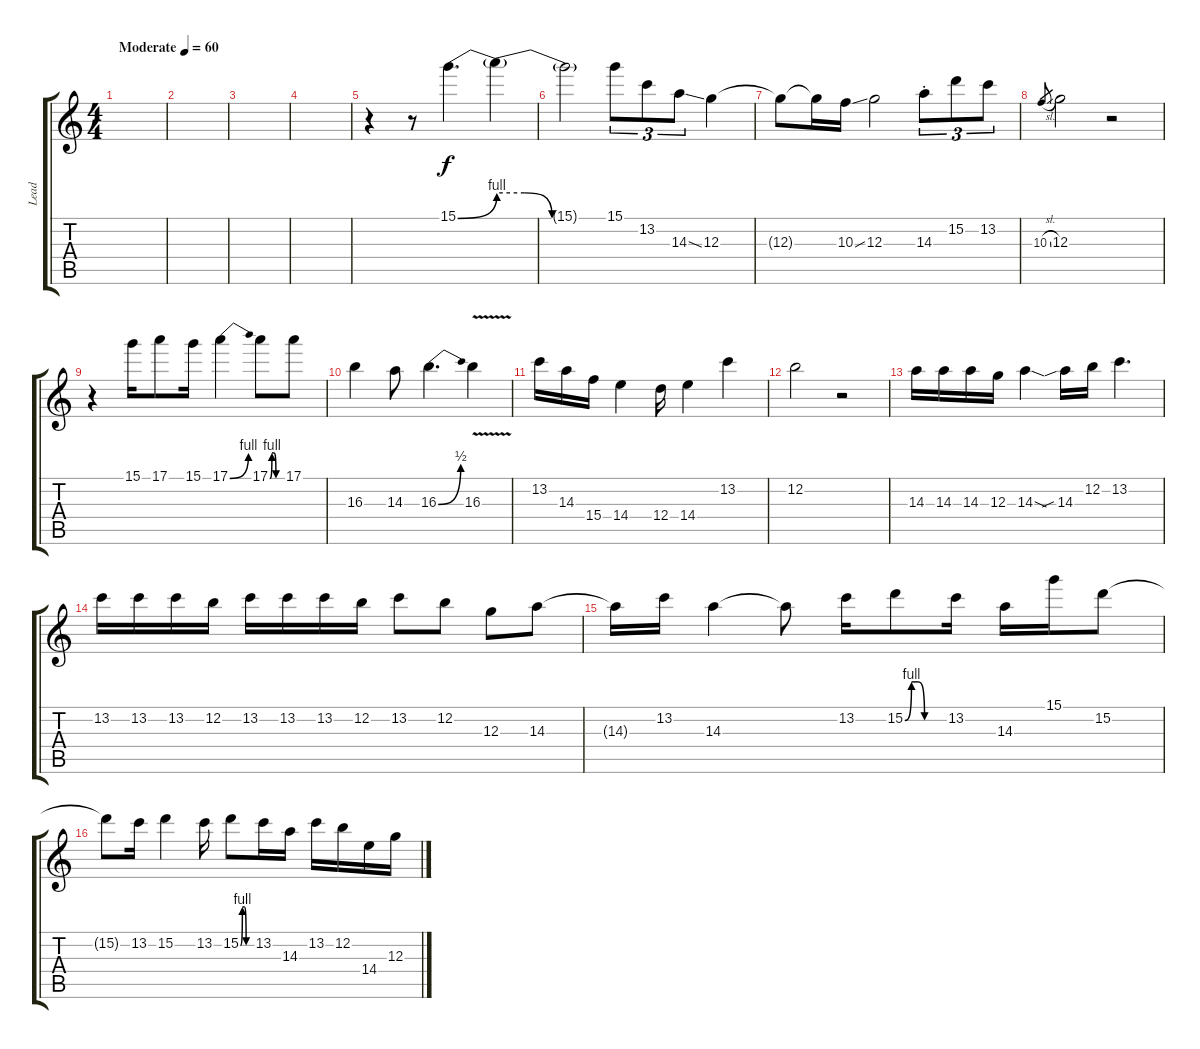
\track ("Lead" "Lead") {instrument distortionguitar}
\staff {score tabs}
\tuning (E4 B3 G3 D3 A2 E2) {hide}
\ts (4 4)
\tempo (60 "Moderate")
\clef g2
\ks c
|
|
|
|
r.4 r.8 15.1{be (bend 0 0 60 4)}.4{d} 15.1{be (custom 0 4 15 4 30 0 60 0) t}.4 |
15.1{t}.2 15.1.8{tu (3 2)} 13.2.8{tu (3 2)} 14.3{ss}.8{tu (3 2)} 12.3.4 |
12.3{t}.8 12.3{t}.16 10.3{ss}.16 12.3.2 14.3{st}.8{tu (3 2)} 15.2.8{tu (3 2)} 13.2.8{tu (3 2)} |
10.3{sl}.8{gr} 12.3.2 r.2 |
r.4 15.1.16 17.1.8 15.1.16 17.1{be (bend 0 0 60 4)}.4 17.1{be (custom 0 0 10 4 20 4 30 0 60 0)}.8 17.1.8 |
16.3.4 14.3.8 16.3{be (bend 0 0 60 2)}.4{d} 16.3{v}.4 |
13.2.16 14.3.16 15.4.16 14.4.4 12.4.16 14.4.4 13.2.4 |
12.2.2 r.2 |
14.3.16{volume 7} 14.3.16 14.3.16 12.3.16 14.3{sod}.4 14.3{sib}.16 12.2.16 13.2.4{d} |
13.2.16 13.2.16 13.2.16 12.2.16 13.2.16 13.2.16 13.2.16 12.2.16 13.2.8 12.2.8 12.3.8 14.3.8 |
14.3{t}.16 13.2.16 14.3.4 14.3{t}.8 13.2.16 15.2{be (custom 0 0 10 4 20 4 30 0 60 0)}.8 13.2.16 14.3.16 15.1.16 15.2.8 |
15.2{t}.8 13.2.16 15.2.4 13.2.16 15.2{be (custom 0 0 10 4 20 4 30 0 60 0)}.8 13.2.16 14.3.16 13.2.16 12.2.16 14.4.16 12.3.16
